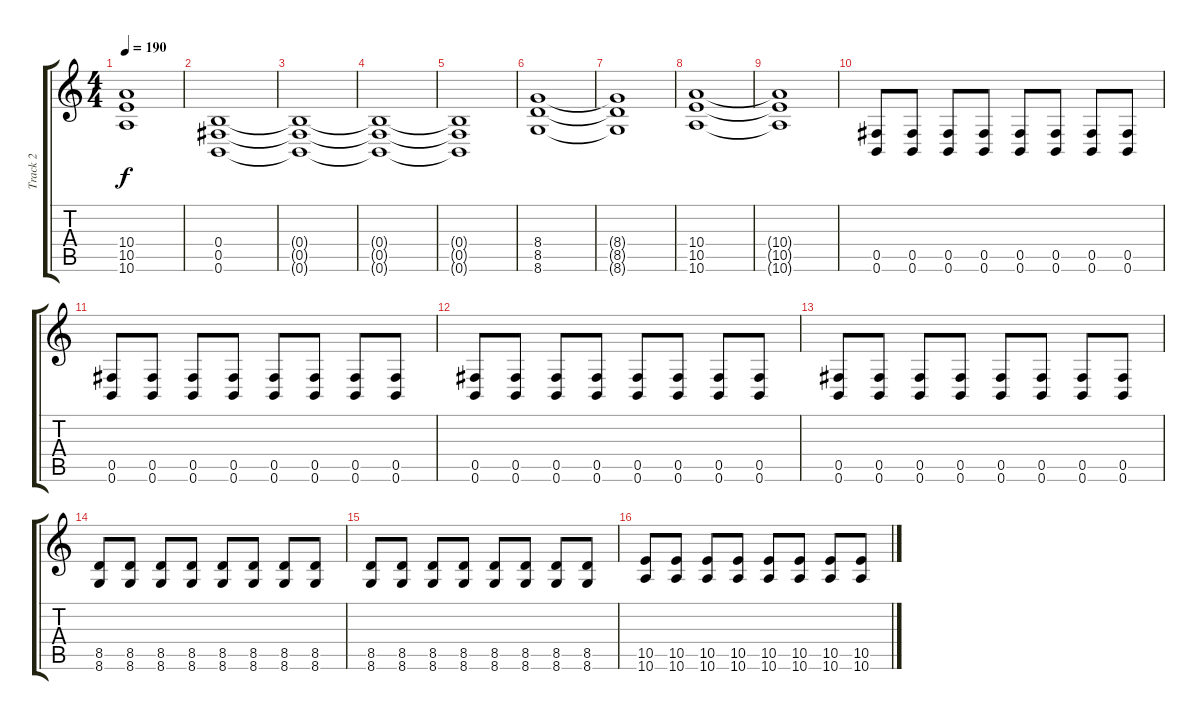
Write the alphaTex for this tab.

\track ("Track 2" "Track 2") {instrument distortionguitar}
\staff {score tabs}
\tuning (Db4 Ab3 E3 B2 Gb2 B1) {hide}
\ts (4 4)
\tempo 190
\clef g2
\ks c
(10.4{t} 10.5{t} 10.6{t}).1{dy f} |
(0.4 0.5 0.6).1 |
(0.4{t} 0.5{t} 0.6{t}).1 |
(0.4{t} 0.5{t} 0.6{t}).1 |
(0.4{t} 0.5{t} 0.6{t}).1 |
(8.4 8.5 8.6).1 |
(8.4{t} 8.5{t} 8.6{t}).1 |
(10.4 10.5 10.6).1 |
(10.4{t} 10.5{t} 10.6{t}).1 |
(0.5 0.6).8 (0.5 0.6).8 (0.5 0.6).8 (0.5 0.6).8 (0.5 0.6).8 (0.5 0.6).8 (0.5 0.6).8 (0.5 0.6).8 |
(0.5 0.6).8 (0.5 0.6).8 (0.5 0.6).8 (0.5 0.6).8 (0.5 0.6).8 (0.5 0.6).8 (0.5 0.6).8 (0.5 0.6).8 |
(0.5 0.6).8 (0.5 0.6).8 (0.5 0.6).8 (0.5 0.6).8 (0.5 0.6).8 (0.5 0.6).8 (0.5 0.6).8 (0.5 0.6).8 |
(0.5 0.6).8 (0.5 0.6).8 (0.5 0.6).8 (0.5 0.6).8 (0.5 0.6).8 (0.5 0.6).8 (0.5 0.6).8 (0.5 0.6).8 |
(8.5 8.6).8 (8.5 8.6).8 (8.5 8.6).8 (8.5 8.6).8 (8.5 8.6).8 (8.5 8.6).8 (8.5 8.6).8 (8.5 8.6).8 |
(8.5 8.6).8 (8.5 8.6).8 (8.5 8.6).8 (8.5 8.6).8 (8.5 8.6).8 (8.5 8.6).8 (8.5 8.6).8 (8.5 8.6).8 |
(10.5 10.6).8 (10.5 10.6).8 (10.5 10.6).8 (10.5 10.6).8 (10.5 10.6).8 (10.5 10.6).8 (10.5 10.6).8 (10.5 10.6).8
